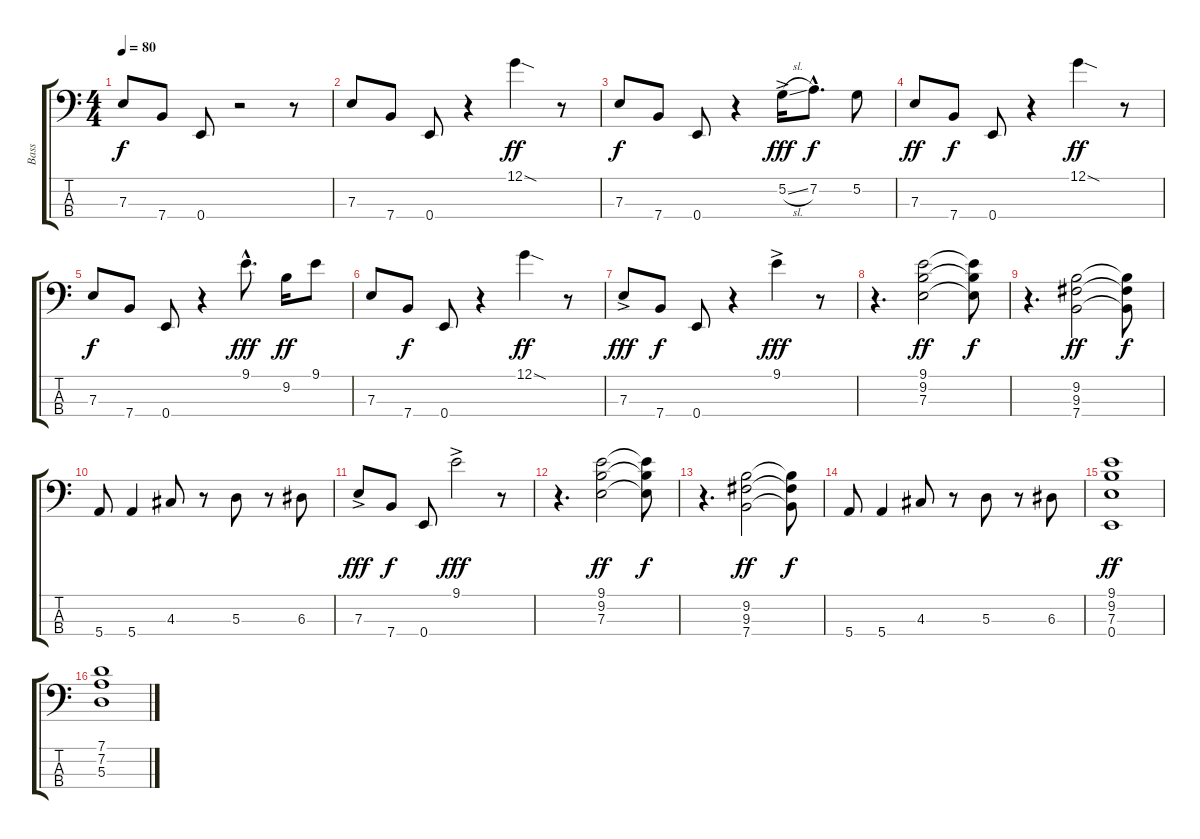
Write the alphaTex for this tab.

\track ("Bass" "Bass") {instrument electricbasspick}
\staff {score tabs}
\tuning (G2 D2 A1 E1) {hide}
\ts (4 4)
\tempo 80
\clef f4
\ks c
7.3.8{dy f} 7.4.8 0.4.8 r.2 r.8 |
7.3.8 7.4.8 0.4.8 r.4 12.1{sod}.4{dy ff} r.8 |
7.3.8{dy f} 7.4.8 0.4.8 r.4 5.2{sl ac}.16{dy fff} 7.2{hac}.8{d dy f} 5.2.8 |
7.3.8{dy ff} 7.4.8{dy f} 0.4.8 r.4 12.1{sod}.4{dy ff} r.8 |
7.3.8{dy f} 7.4.8 0.4.8 r.4 9.1{hac}.8{d dy fff} 9.2.16{dy ff} 9.1.8 |
7.3.8 7.4.8{dy f} 0.4.8 r.4 12.1{sod}.4{dy ff} r.8 |
7.3{ac}.8{dy fff} 7.4.8{dy f} 0.4.8 r.4 9.1{ac}.4{dy fff} r.8 |
r.4{d} (9.1 9.2 7.3).2{dy ff} (9.1{t} 9.2{t} 7.3{t}).8{dy f} |
r.4{d} (9.2 9.3 7.4).2{dy ff} (9.2{t} 9.3{t} 7.4{t}).8{dy f} |
5.4.8 5.4.4 4.3.8 r.8 5.3.8 r.8 6.3.8 |
7.3{ac}.8{dy fff} 7.4.8{dy f} 0.4.8 9.1{ac}.2{dy fff} r.8 |
r.4{d} (9.1 9.2 7.3).2{dy ff} (9.1{t} 9.2{t} 7.3{t}).8{dy f} |
r.4{d} (9.2 9.3 7.4).2{dy ff} (9.2{t} 9.3{t} 7.4{t}).8{dy f} |
5.4.8 5.4.4 4.3.8 r.8 5.3.8 r.8 6.3.8 |
(9.1 9.2 7.3 0.4).1{dy ff} |
(7.1 7.2 5.3).1
